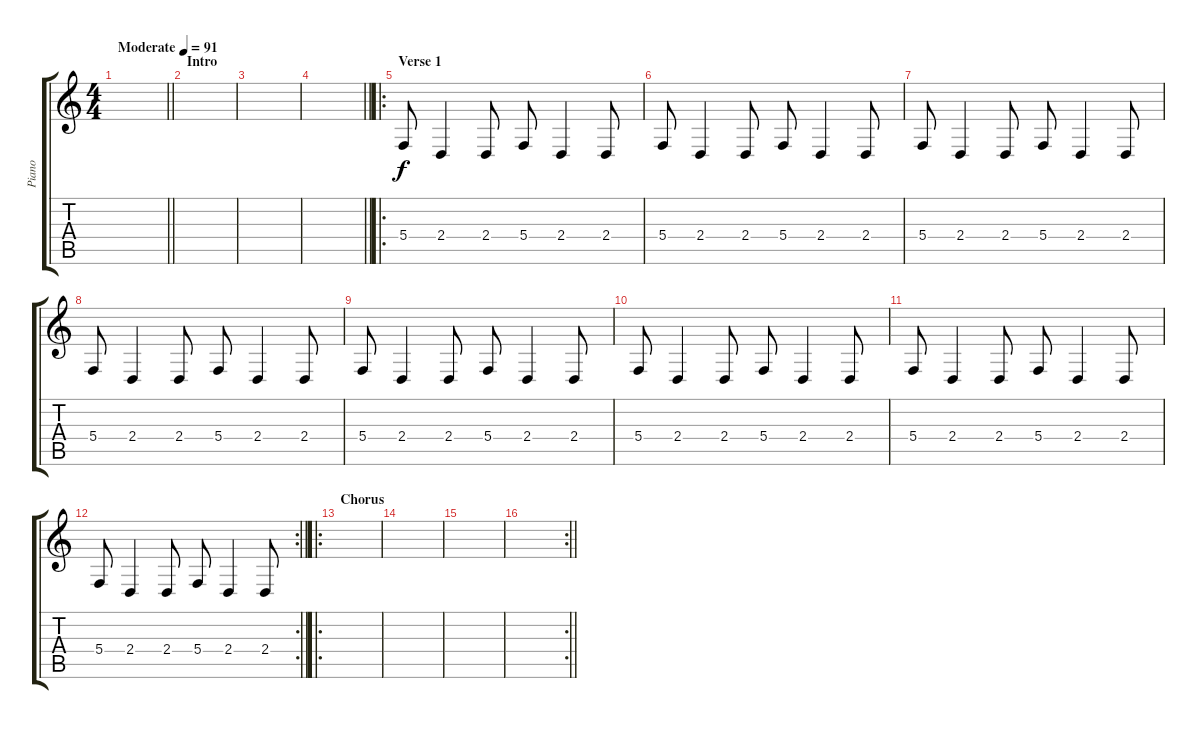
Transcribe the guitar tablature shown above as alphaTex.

\track ("Piano" "Piano") {instrument acousticgrandpiano}
\staff {score tabs}
\tuning (D4 A3 F3 C3 G2 D2) {hide}
\ts (4 4)
\tempo (91 "Moderate")
\clef g2
\barLineRight lightlight
\ks c
|
\section ("" "Intro")
|
|
\barLineRight lightlight
|
\ro
\section ("" "Verse 1")
5.4.8 2.4.4 2.4.8 5.4.8 2.4.4 2.4.8 |
5.4.8 2.4.4 2.4.8 5.4.8 2.4.4 2.4.8 |
5.4.8 2.4.4 2.4.8 5.4.8 2.4.4 2.4.8 |
5.4.8 2.4.4 2.4.8 5.4.8 2.4.4 2.4.8 |
5.4.8 2.4.4 2.4.8 5.4.8 2.4.4 2.4.8 |
5.4.8 2.4.4 2.4.8 5.4.8 2.4.4 2.4.8 |
5.4.8 2.4.4 2.4.8 5.4.8 2.4.4 2.4.8 |
\rc 2
\barLineRight lightlight
5.4.8 2.4.4 2.4.8 5.4.8 2.4.4 2.4.8 |
\ro
\section ("" "Chorus")
|
|
|
\rc 2
\barLineRight lightlight
